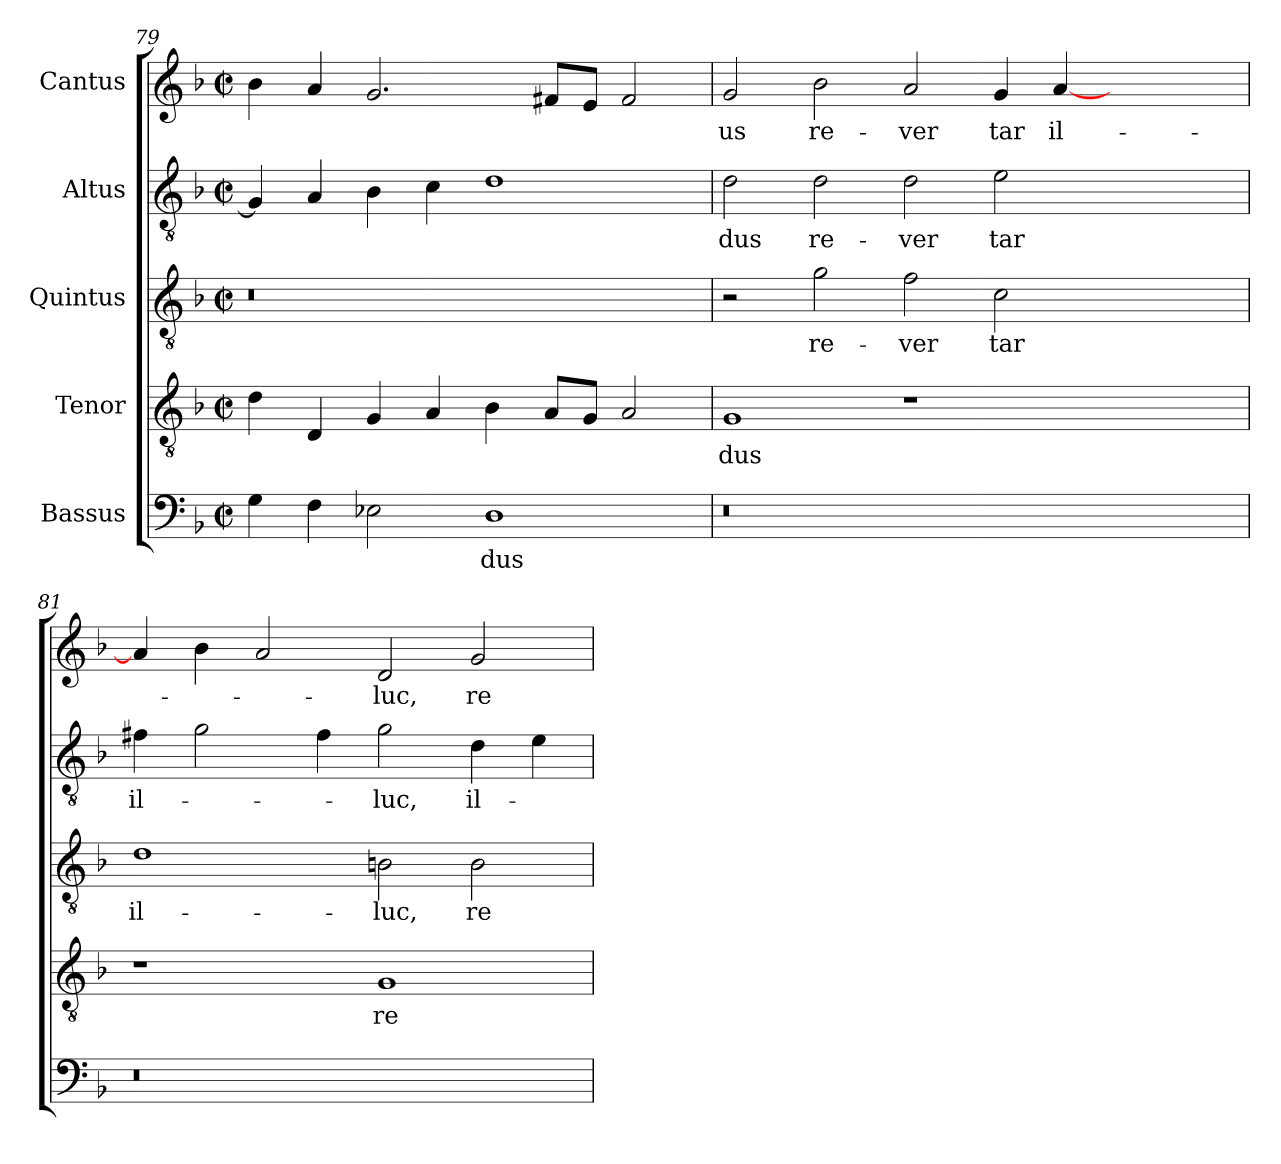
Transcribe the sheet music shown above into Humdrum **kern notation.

**kern	**text	**kern	**text	**kern	**text	**kern	**text	**kern	**text
*part5	*part5	*part4	*part4	*part3	*part3	*part2	*part2	*part1	*part1
*staff5	*staff5	*staff4	*staff4	*staff3	*staff3	*staff2	*staff2	*staff1	*staff1
*I"Bassus	*	*I"Tenor	*	*I"Quintus	*	*I"Altus	*	*I"Cantus	*
!!LO:LB:g=z
*clefF4	*	*clefGv2	*	*clefGv2	*	*clefGv2	*	*clefG2	*
*k[b-]	*	*k[b-]	*	*k[b-]	*	*k[b-]	*	*k[b-]	*
*F:	*	*F:	*	*F:	*	*F:	*	*F:	*
*M2/2	*	*M2/2	*	*M2/2	*	*M2/2	*	*M2/2	*
*met(c|)	*	*met(c|)	*	*met(c|)	*	*met(c|)	*	*met(c|)	*
=79	=79	=79	=79	=79	=79	=79	=79	=79	=79
4G\	.	4d\	.	0r	.	4G/]	.	4b-\	.
4F\	.	4D/	.	.	.	4A/	.	4a/	.
2E-X\	.	4G/	.	.	.	4B-\	.	2.g/	.
.	.	4A/	.	.	.	4c\	.	.	.
!	!LO:LY:b:cj	!	!	!	!	!	!	!	!
1D	-dus	4B-\	.	.	.	1d	.	.	.
.	.	8A/L	.	.	.	.	.	8f#/L	.
.	.	8G/J	.	.	.	.	.	8e/J	.
.	.	2A/	.	.	.	.	.	2f#/	.
=80	=80	=80	=80	=80	=80	=80	=80	=80	=80
!	!	!	!LO:LY:b:cj	!	!	!	!LO:LY:b:cj	!	!LO:LY:b:cj
0r	.	1G	-dus	2r	.	2d\	-dus	2g/	-us
!	!	!	!	!	!LO:LY:b:cj	!	!LO:LY:b:cj	!	!LO:LY:b:cj
.	.	.	.	2g\	re-	2d\	re-	2b-\	re-
!	!	!LO:N:vis=1	!	!	!LO:LY:b:cj	!	!LO:LY:b:cj	!	!LO:LY:b:cj
.	.	0r	.	2f\	-ver	2d\	-ver	2a/	-ver
!	!	!	!	!	!LO:LY:b:cj	!	!LO:LY:b:cj	!	!LO:LY:b:cj
.	.	.	.	2c\	tar	2e\	tar	4g/	tar
!	!	!	!	!	!	!	!	!	!LO:LY:b:cj
.	.	.	.	.	.	.	.	[<4a/	il-
1ryy	.	.	.	1ryy	.	1ryy	.	1ryy	.
=81	=81	=81	=81	=81	=81	=81	=81	=81	=81
!	!	!	!	!	!LO:LY:b:cj	!	!LO:LY:b:cj	!	!
0r	.	1r	.	1d	il-	4f#X\	il-	4a/]	.
.	.	.	.	.	.	2g\	.	4b-\	.
.	.	.	.	.	.	.	.	2a/	.
.	.	.	.	.	.	4f#\	.	.	.
!	!	!	!LO:LY:b:cj	!	!LO:LY:b:cj	!	!LO:LY:b:cj	!	!LO:LY:b:cj
.	.	1G	re	2Bn\	-luc,	2g\	-luc,	2d/	-luc,
!	!	!	!	!	!LO:LY:b:cj	!	!LO:LY:b:cj	!	!LO:LY:b:cj
.	.	.	.	2B\	re-	4d\	il-	2g/	re-
.	.	.	.	.	.	4e\	.	.	.
=	=	=	=	=	=	=	=	=	=
*-	*-	*-	*-	*-	*-	*-	*-	*-	*-
